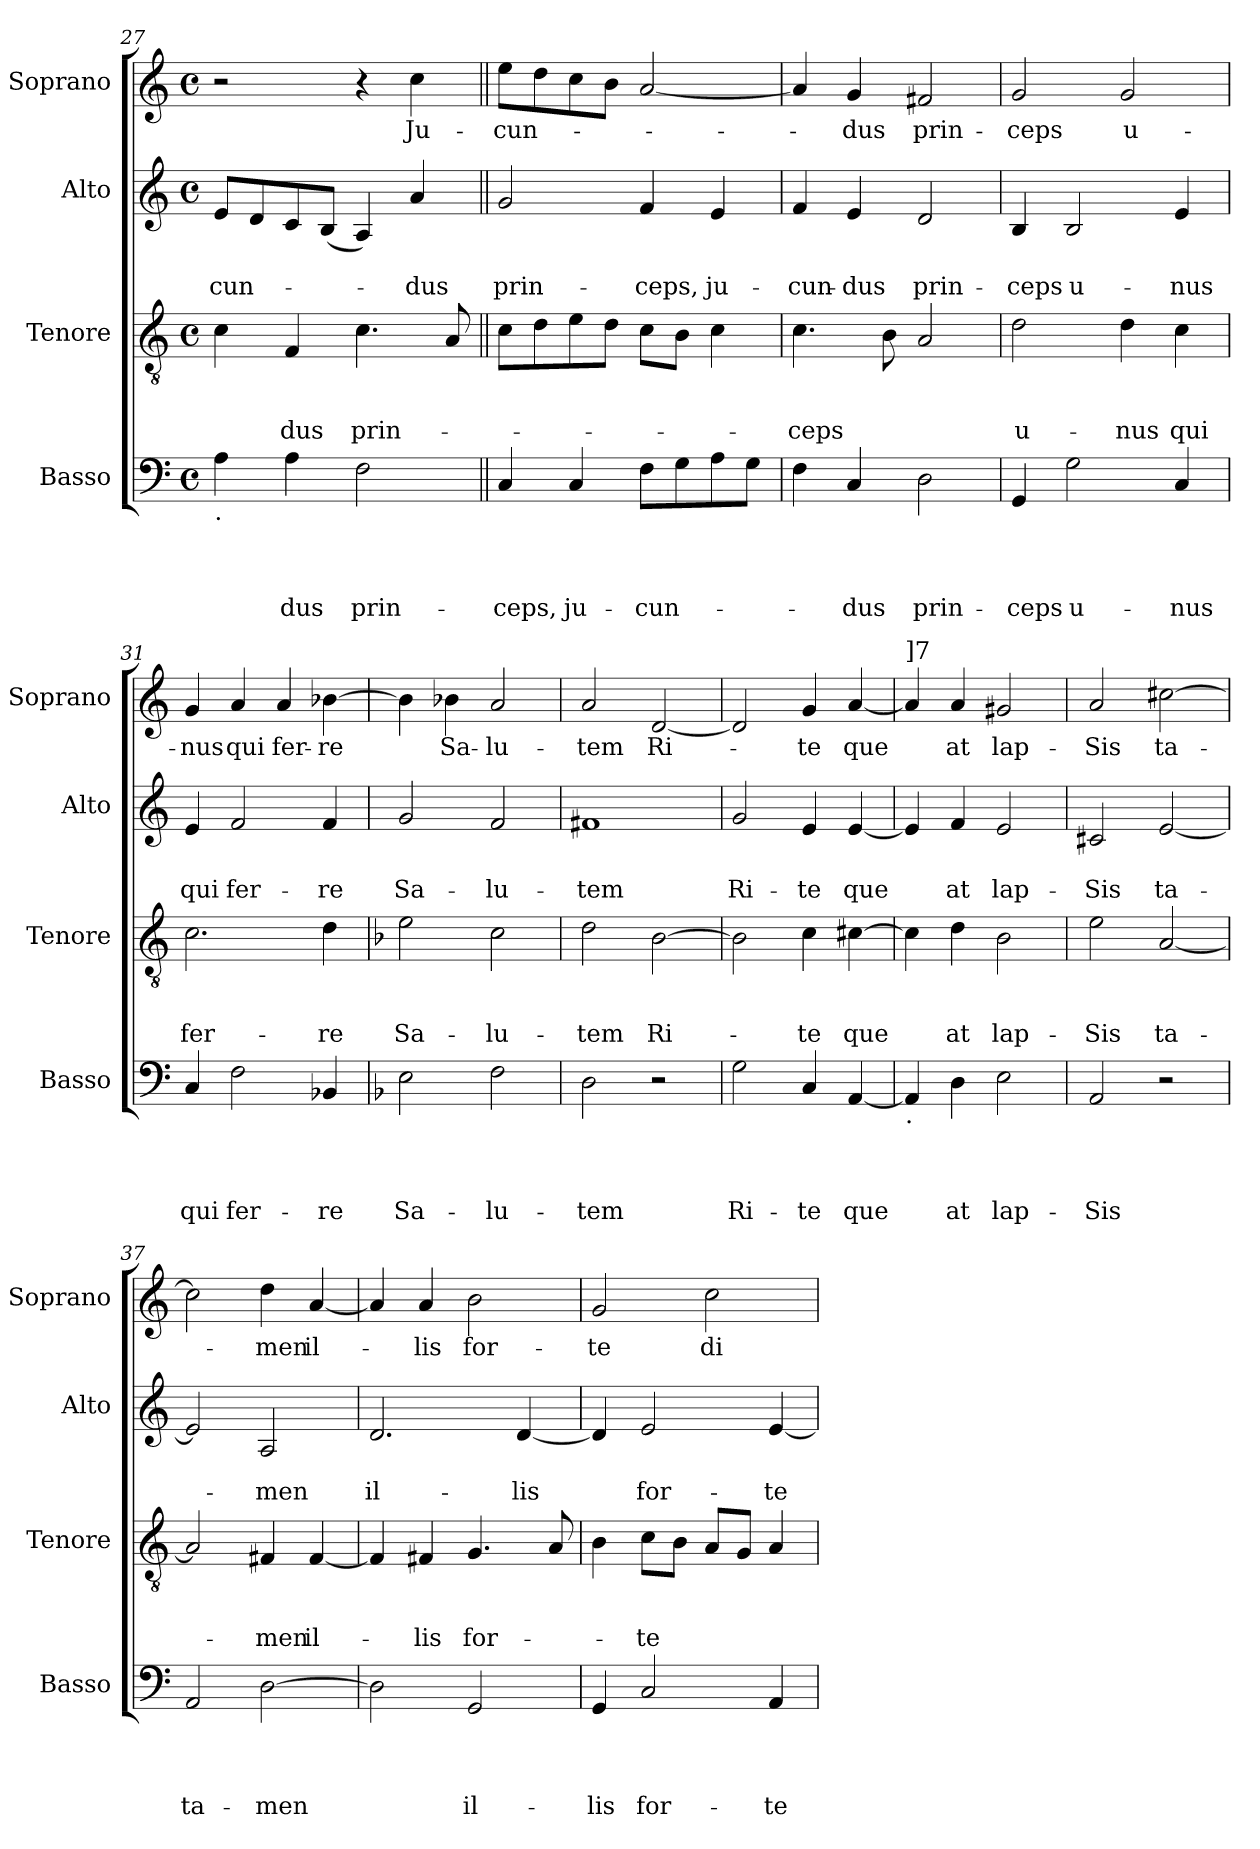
**kern	**text	**text	**text	**text	**kern	**text	**text	**text	**kern	**text	**text	**kern	**text
*part4	*part4	*part4	*part4	*part4	*part3	*part3	*part3	*part3	*part2	*part2	*part2	*part1	*part1
*staff4	*staff4	*staff4	*staff4	*staff4	*staff3	*staff3	*staff3	*staff3	*staff2	*staff2	*staff2	*staff1	*staff1
*I"Basso	*	*	*	*	*I"Tenore	*	*	*	*I"Alto	*	*	*I"Soprano	*
*I'Basso	*	*	*	*	*I'Tenore	*	*	*	*I'Alto	*	*	*I'Soprano	*
!!LO:LB:g=z
*clefF4	*	*	*	*	*clefGv2	*	*	*	*clefG2	*	*	*clefG2	*
*k[]	*	*	*	*	*k[]	*	*	*	*k[]	*	*	*k[]	*
*C:	*	*	*	*	*C:	*	*	*	*C:	*	*	*C:	*
*M4/4	*	*	*	*	*M4/4	*	*	*	*M4/4	*	*	*M4/4	*
*met(c)	*	*	*	*	*met(c)	*	*	*	*met(c)	*	*	*met(c)	*
=27	=27	=27	=27	=27	=27	=27	=27	=27	=27	=27	=27	=27	=27
!LO:TX:b:t=.	!	!	!	!	!	!	!	!	!	!	!	!	!
!	!	!	!	!	!	!	!	!	!	!	!LO:LY:b	!	!
4A\	.	.	.	.	4c\	.	.	.	8e/L	.	-cun-	2r	.
.	.	.	.	.	.	.	.	.	8d/	.	.	.	.
!	!	!	!	!LO:LY:b	!	!	!	!LO:LY:b	!	!	!	!	!
4A\	.	.	.	-dus	4F/	.	.	-dus	8c/	.	.	.	.
.	.	.	.	.	.	.	.	.	(8B/J	.	.	.	.
!	!	!	!	!LO:LY:b	!	!	!	!LO:LY:b	!	!	!	!	!
2F\	.	.	.	prin-	4.c\	.	.	prin-	4A/)	.	.	4r	.
!	!	!	!	!	!	!	!	!	!	!	!LO:LY:b	!	!LO:LY:b
.	.	.	.	.	.	.	.	.	4a/	.	-dus	4cc\	Ju-
.	.	.	.	.	8A/	.	.	.	.	.	.	.	.
=28||	=28||	=28||	=28||	=28||	=28||	=28||	=28||	=28||	=28||	=28||	=28||	=28||	=28||
!	!	!	!	!LO:LY:b	!	!	!	!	!	!	!LO:LY:b	!	!LO:LY:b
4C/	.	.	.	-ceps,	8c\L	.	.	.	2g/	.	prin-	8ee\L	-cun-
.	.	.	.	.	8d\	.	.	.	.	.	.	8dd\	.
!	!	!	!	!LO:LY:b	!	!	!	!	!	!	!	!	!
4C/	.	.	.	ju-	8e\	.	.	.	.	.	.	8cc\	.
.	.	.	.	.	8d\J	.	.	.	.	.	.	8b\J	.
!	!	!	!	!LO:LY:b	!	!	!	!	!	!	!LO:LY:b	!	!
8F\L	.	.	.	-cun-	8c\L	.	.	.	4f/	.	-ceps,	[<2a/	.
8G\	.	.	.	.	8B\J	.	.	.	.	.	.	.	.
!	!	!	!	!	!	!	!	!	!	!	!LO:LY:b	!	!
8A\	.	.	.	.	4c\	.	.	.	4e/	.	ju-	.	.
8G\J	.	.	.	.	.	.	.	.	.	.	.	.	.
=29	=29	=29	=29	=29	=29	=29	=29	=29	=29	=29	=29	=29	=29
!	!	!	!	!	!	!	!	!LO:LY:b	!	!	!LO:LY:b	!	!
4F\	.	.	.	.	4.c\	.	.	-ceps	4f/	.	-cun-	4a/]	.
!	!	!	!	!LO:LY:b	!	!	!	!	!	!	!LO:LY:b	!	!LO:LY:b
4C/	.	.	.	-dus	.	.	.	.	4e/	.	-dus	4g/	-dus
.	.	.	.	.	8B\	.	.	.	.	.	.	.	.
!	!	!	!	!LO:LY:b	!	!	!	!	!	!	!LO:LY:b	!	!LO:LY:b
2D\	.	.	.	prin-	2A/	.	.	.	2d/	.	prin-	2f#X/	prin-
=30	=30	=30	=30	=30	=30	=30	=30	=30	=30	=30	=30	=30	=30
!	!	!	!	!LO:LY:b	!	!	!	!LO:LY:b	!	!	!LO:LY:b	!	!LO:LY:b
4GG/	.	.	.	-ceps	2d\	.	.	u-	4B/	.	-ceps	2g/	-ceps
!	!	!	!	!LO:LY:b	!	!	!	!	!	!	!LO:LY:b	!	!
2G\	.	.	.	u-	.	.	.	.	2B/	.	u-	.	.
!	!	!	!	!	!	!	!	!LO:LY:b	!	!	!	!	!LO:LY:b
.	.	.	.	.	4d\	.	.	-nus	.	.	.	2g/	u-
!	!	!	!	!LO:LY:b	!	!	!	!LO:LY:b	!	!	!LO:LY:b	!	!
4C/	.	.	.	-nus	4c\	.	.	qui	4e/	.	-nus	.	.
=31	=31	=31	=31	=31	=31	=31	=31	=31	=31	=31	=31	=31	=31
!	!	!	!	!LO:LY:b	!	!	!	!LO:LY:b	!	!	!LO:LY:b	!	!LO:LY:b
4C/	.	.	.	qui	2.c\	.	.	fer-	4e/	.	qui	4g/	-nus
!	!	!	!	!LO:LY:b	!	!	!	!	!	!	!LO:LY:b	!	!LO:LY:b
2F\	.	.	.	fer-	.	.	.	.	2f/	.	fer-	4a/	qui
!	!	!	!	!	!	!	!	!	!	!	!	!	!LO:LY:b
.	.	.	.	.	.	.	.	.	.	.	.	4a/	fer-
!	!	!	!	!LO:LY:b	!	!	!	!LO:LY:b	!	!	!LO:LY:b	!	!LO:LY:b
4BB-X/	.	.	.	-re	4d\	.	.	-re	4f/	.	-re	[>4b-X\	-re
=32	=32	=32	=32	=32	=32	=32	=32	=32	=32	=32	=32	=32	=32
*k[b-]	*	*	*	*	*k[b-]	*	*	*	*	*	*	*	*
*F:	*	*	*	*	*F:	*	*	*	*	*	*	*	*
!	!	!	!	!LO:LY:b	!	!	!	!LO:LY:b	!	!	!LO:LY:b	!	!
2E\	.	.	.	Sa-	2e\	.	.	Sa-	2g/	.	Sa-	4b-\]	.
!	!	!	!	!	!	!	!	!	!	!	!	!	!LO:LY:b
.	.	.	.	.	.	.	.	.	.	.	.	4b-X\	Sa-
!	!	!	!	!LO:LY:b	!	!	!	!LO:LY:b	!	!	!LO:LY:b	!	!LO:LY:b
2F\	.	.	.	-lu-	2c\	.	.	-lu-	2f/	.	-lu-	2a/	-lu-
=33	=33	=33	=33	=33	=33	=33	=33	=33	=33	=33	=33	=33	=33
!	!	!	!	!LO:LY:b	!	!	!	!LO:LY:b	!	!	!LO:LY:b	!	!LO:LY:b
2D\	.	.	.	-tem	2d\	.	.	-tem	1f#X	.	-tem	2a/	-tem
!	!	!	!	!	!	!	!	!LO:LY:b	!	!	!	!	!LO:LY:b
2r	.	.	.	.	[>2B-\	.	.	Ri-	.	.	.	[<2d/	Ri-
=34	=34	=34	=34	=34	=34	=34	=34	=34	=34	=34	=34	=34	=34
!	!	!	!	!LO:LY:b	!	!	!	!	!	!	!LO:LY:b	!	!
2G\	.	.	.	Ri-	2B-\]	.	.	.	2g/	.	Ri-	2d/]	.
!	!	!	!	!LO:LY:b	!	!	!	!LO:LY:b	!	!	!LO:LY:b	!	!LO:LY:b
4C/	.	.	.	-te	4c\	.	.	-te	4e/	.	-te	4g/	-te
!	!	!	!	!LO:LY:b	!	!	!	!LO:LY:b	!	!	!LO:LY:b	!	!LO:LY:b
[<4AA/	.	.	.	que	[<4c#X\	.	.	que	[<4e/	.	que	[<4a/	que
!!LO:PB:g=z
=35	=35	=35	=35	=35	=35	=35	=35	=35	=35	=35	=35	=35	=35
*k[]	*	*	*	*	*k[]	*	*	*	*	*	*	*	*
*C:	*	*	*	*	*C:	*	*	*	*	*	*	*	*
!	!	!	!	!	!	!	!	!	!	!	!	!LO:TX:a:t=]7	!
!LO:TX:b:t=.	!	!	!	!	!	!	!	!	!	!	!	!	!
4AA/]	.	.	.	.	4c#i\]	.	.	.	4e/]	.	.	4a/]	.
!	!	!	!	!LO:LY:b	!	!	!	!LO:LY:b	!	!	!LO:LY:b	!	!LO:LY:b
4D\	.	.	.	at	4d\	.	.	at	4f/	.	at	4a/	at
!	!	!	!	!LO:LY:b	!	!	!	!LO:LY:b	!	!	!LO:LY:b	!	!LO:LY:b
2E\	.	.	.	lap-	2B\	.	.	lap-	2e/	.	lap-	2g#X/	lap-
=36	=36	=36	=36	=36	=36	=36	=36	=36	=36	=36	=36	=36	=36
!	!	!	!	!LO:LY:b	!	!	!	!LO:LY:b	!	!	!LO:LY:b	!	!LO:LY:b
2AA/	.	.	.	-Sis	2e\	.	.	-Sis	2c#X/	.	-Sis	2a/	-Sis
!	!	!	!	!	!	!	!	!LO:LY:b	!	!	!LO:LY:b	!	!LO:LY:b
2r	.	.	.	.	[<2A/	.	.	ta-	[<2e/	.	ta-	[>2cc#X\	ta-
=37	=37	=37	=37	=37	=37	=37	=37	=37	=37	=37	=37	=37	=37
!	!	!	!	!LO:LY:b	!	!	!	!	!	!	!	!	!
2AA/	.	.	.	ta-	2A/]	.	.	.	2e/]	.	.	2cc#\]	.
!	!	!	!	!LO:LY:b	!	!	!	!LO:LY:b	!	!	!LO:LY:b	!	!LO:LY:b
[>2D\	.	.	.	-men	4F#X/	.	.	-men	2A/	.	-men	4dd\	-men
!	!	!	!	!	!	!	!	!LO:LY:b	!	!	!	!	!LO:LY:b
.	.	.	.	.	[<4F#/	.	.	il-	.	.	.	[<4a/	il-
=38	=38	=38	=38	=38	=38	=38	=38	=38	=38	=38	=38	=38	=38
!	!	!	!	!	!	!	!	!	!	!	!LO:LY:b	!	!
2D\]	.	.	.	.	4F#/]	.	.	.	2.d/	.	il-	4a/]	.
!	!	!	!	!	!	!	!	!LO:LY:b	!	!	!	!	!LO:LY:b
.	.	.	.	.	4F#X/	.	.	-lis	.	.	.	4a/	-lis
!	!	!	!	!LO:LY:b	!	!	!	!LO:LY:b	!	!	!	!	!LO:LY:b
2GG/	.	.	.	il-	4.G/	.	.	for-	.	.	.	2b\	for-
!	!	!	!	!	!	!	!	!	!	!	!LO:LY:b	!	!
.	.	.	.	.	.	.	.	.	[<4d/	.	-lis	.	.
.	.	.	.	.	8A/	.	.	.	.	.	.	.	.
=39	=39	=39	=39	=39	=39	=39	=39	=39	=39	=39	=39	=39	=39
!	!	!	!	!LO:LY:b	!	!	!	!	!	!	!	!	!LO:LY:b
4GG/	.	.	.	-lis	4B\	.	.	.	4d/]	.	.	2g/	-te
!	!	!	!	!LO:LY:b	!	!	!	!LO:LY:b	!	!	!LO:LY:b	!	!
2C/	.	.	.	for-	8c\L	.	.	-te	2e/	.	for-	.	.
.	.	.	.	.	8B\J	.	.	.	.	.	.	.	.
!	!	!	!	!	!	!	!	!	!	!	!	!	!LO:LY:b
.	.	.	.	.	8A/L	.	.	.	.	.	.	2cc\	di-
.	.	.	.	.	8G/J	.	.	.	.	.	.	.	.
!	!	!	!	!LO:LY:b	!	!	!	!	!	!	!LO:LY:b	!	!
4AA/	.	.	.	-te	4A/	.	.	.	[<4e/	.	-te	.	.
=	=	=	=	=	=	=	=	=	=	=	=	=	=
*-	*-	*-	*-	*-	*-	*-	*-	*-	*-	*-	*-	*-	*-
